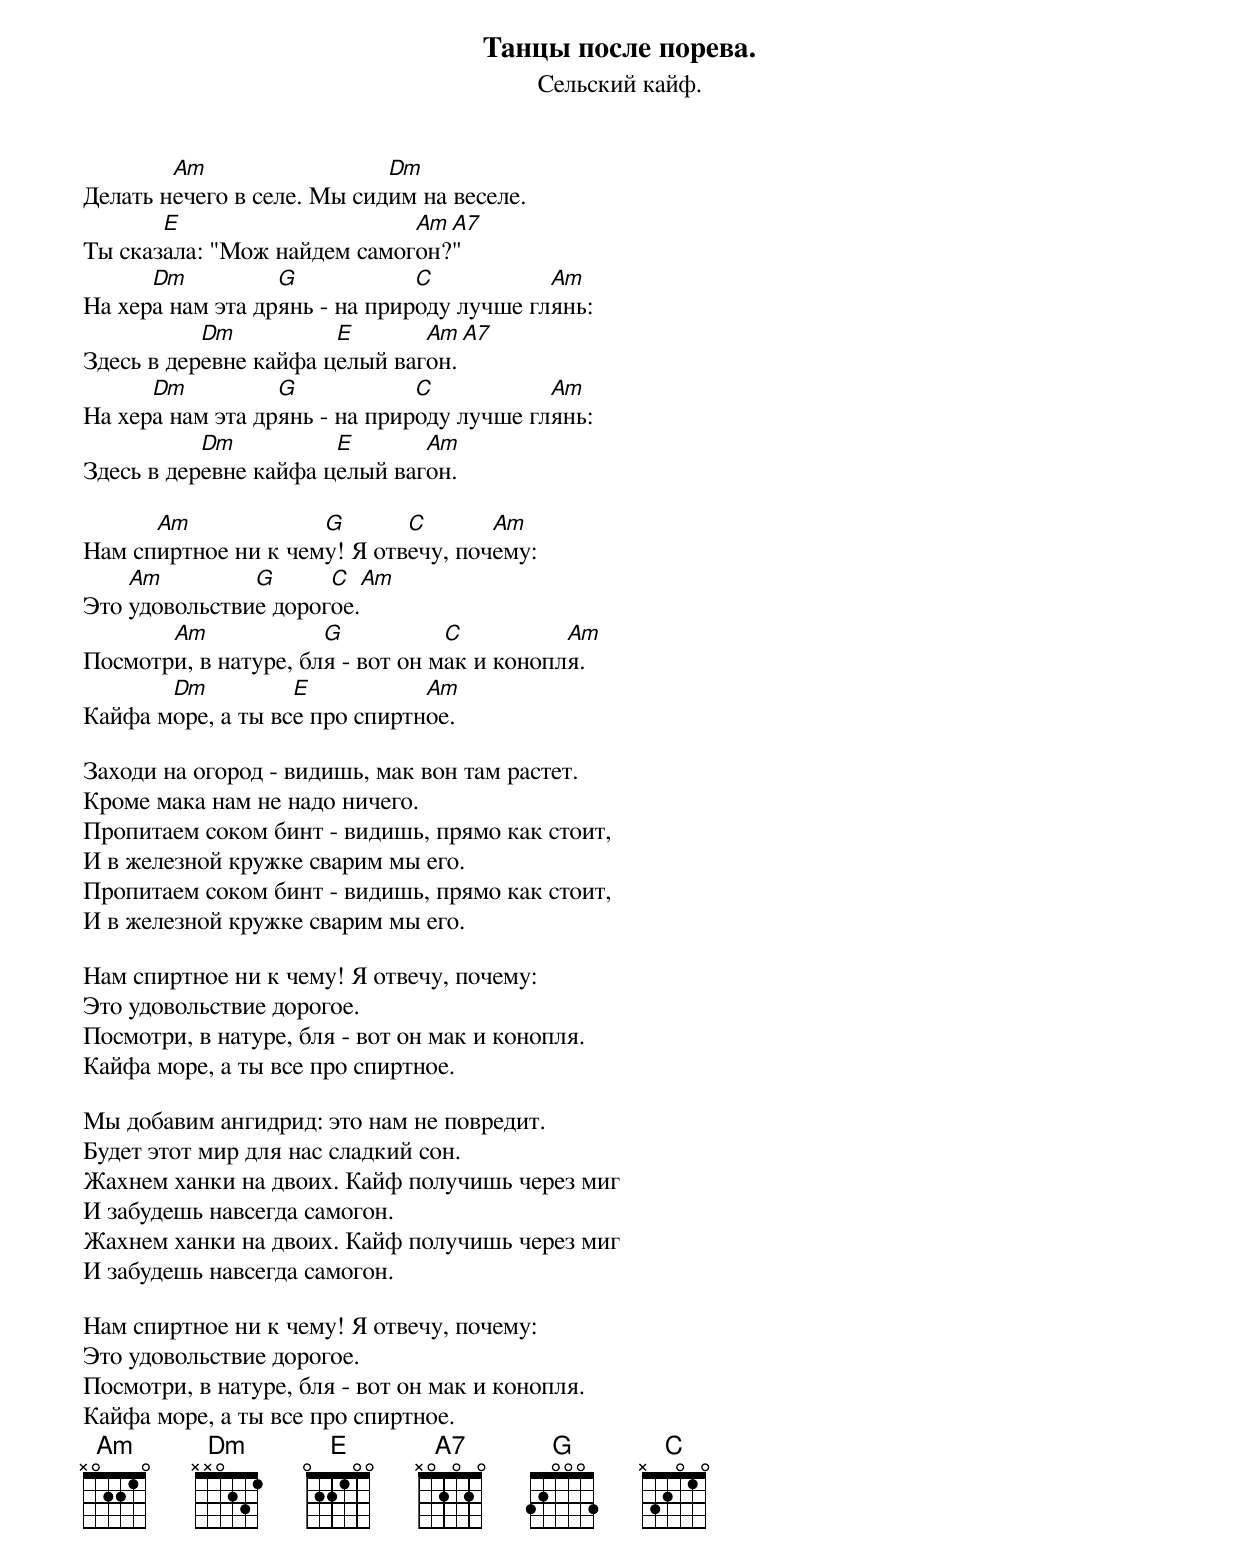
Танцы после порева.
Сельский кайф.

        Am                  Dm
Делать нечего в селе. Мы сидим на веселе.
       E                     Am A7
Ты сказала: "Мож найдем самогон?"
      Dm          G            C           Am
На хера нам эта дрянь - на природу лучше глянь:
           Dm          E       Am A7
Здесь в деревне кайфа целый вагон.
      Dm          G            C           Am
На хера нам эта дрянь - на природу лучше глянь:
           Dm          E       Am
Здесь в деревне кайфа целый вагон.

      Am             G       C       Am
Нам спиртное ни к чему! Я отвечу, почему:
    Am         G      C     Am
Это удовольствие дорогое.
       Am             G           C          Am
Посмотри, в натуре, бля - вот он мак и конопля.
       Dm          E           Am
Кайфа море, а ты все про спиртное.

Заходи на огород - видишь, мак вон там растет.
Кроме мака нам не надо ничего.
Пропитаем соком бинт - видишь, прямо как стоит,
И в железной кружке сварим мы его.
Пропитаем соком бинт - видишь, прямо как стоит,
И в железной кружке сварим мы его.

Нам спиртное ни к чему! Я отвечу, почему:
Это удовольствие дорогое.
Посмотри, в натуре, бля - вот он мак и конопля.
Кайфа море, а ты все про спиртное.

Мы добавим ангидрид: это нам не повредит.
Будет этот мир для нас сладкий сон.
Жахнем ханки на двоих. Кайф получишь через миг
И забудешь навсегда самогон.
Жахнем ханки на двоих. Кайф получишь через миг
И забудешь навсегда самогон.

Нам спиртное ни к чему! Я отвечу, почему:
Это удовольствие дорогое.
Посмотри, в натуре, бля - вот он мак и конопля.
Кайфа море, а ты все про спиртное.
